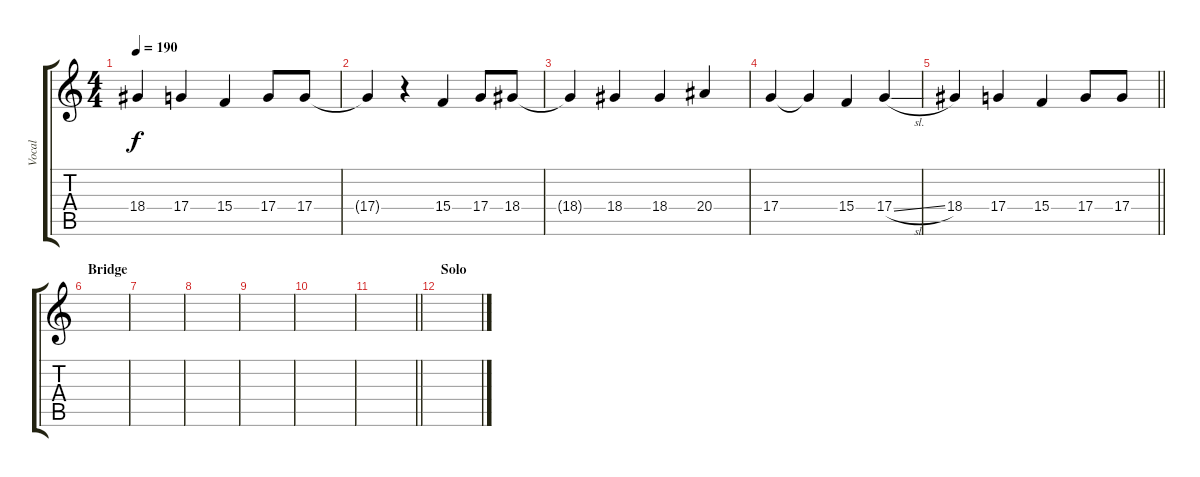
\track ("Vocal" "Vocal") {instrument oboe}
\staff {score tabs}
\tuning (E4 B3 G3 D3 A2 E2) {hide}
\ts (4 4)
\tempo 190
\clef g2
\ks c
18.4.4{dy f} 17.4.4 15.4.4 17.4.8 17.4.8 |
17.4{t}.4 r.4 15.4.4 17.4.8 18.4.8 |
18.4{t}.4 18.4.4 18.4.4 20.4.4 |
17.4.4 17.4{t}.4 15.4.4 17.4{sl}.4 |
\barLineRight lightlight
18.4.4 17.4.4 15.4.4 17.4.8 17.4.8 |
\section ("" "Bridge")
|
|
|
|
|
\barLineRight lightlight
|
\section ("" "Solo")
